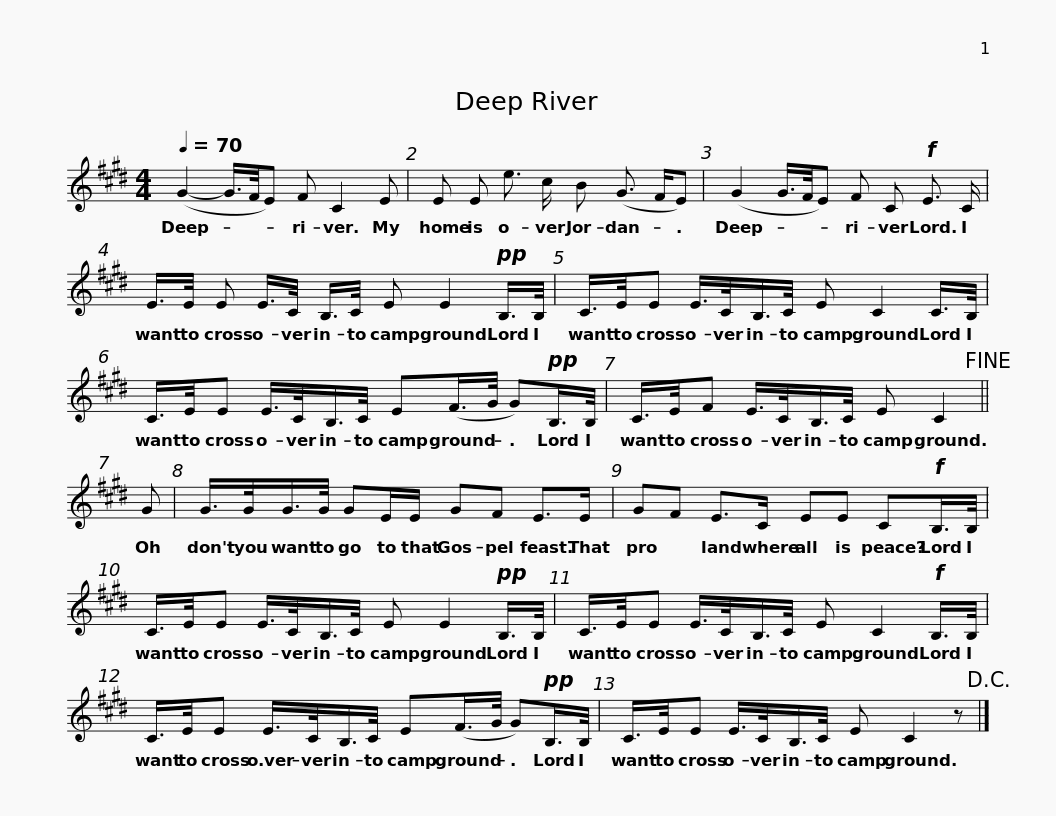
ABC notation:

X:1
L:1/8
Q:1/4=70
M:4/4
I:linebreak $
K:E
V:1 treble
V:1
 (G2- G/>F/E) F C2 E | E E e3/2 c/ B (G3/2 F/E) |$ (G2 G/>F/E) F C!f! E3/2 C/ |$ E/>E/ E E/>C/ B,/>C/ E E2!pp! B,/>B,/ |$ C/>E/E E/>C/B,/>C/ E C2 C/>B,/ |$ %5
 C/>E/E E/>C/B,/>C/ E(F/>G/ G)!pp!B,/>B,/ |$ C/>E/F E/>C/B,/>C/ E C2!fine! ||$ G | G/>G/G/>G/ GE/E/ GF E>E |$ GF E>C EE C!f!B,/>B,/ |$ %10
 C/>E/E E/>C/B,/>C/ E E2!pp! B,/>B,/ |$ C/>E/E E/>C/B,/>C/ E C2!f! B,/>B,/ |$ C/>E/E E/>C/B,/>C/ E(F/>G/ G)!pp!B,/>B,/ |$ C/>E/E E/>C/B,/>C/ E C2 z!D.C.! |] %14
